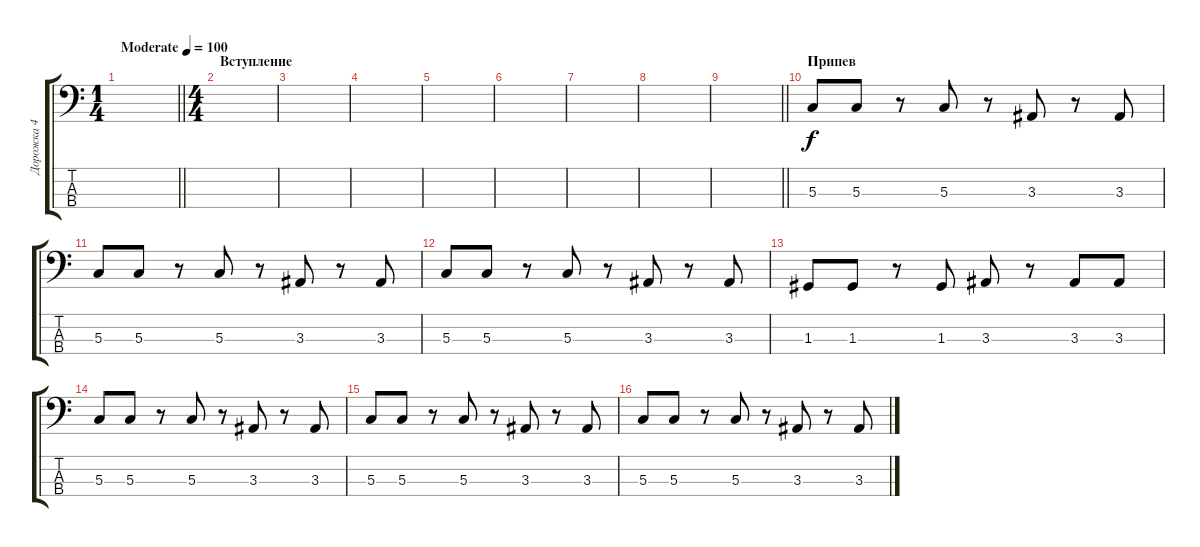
\track ("Дорожка 4" "Дорожка 4") {instrument electricbassfinger}
\staff {score tabs}
\tuning (F2 C2 G1 C1) {hide}
\ts (1 4)
\tempo (100 "Moderate")
\clef f4
\barLineRight lightlight
\ks c
|
\ts (4 4)
\section ("" "Вступление")
|
|
|
|
|
|
|
\barLineRight lightlight
|
\section ("" "Припев")
5.3.8 5.3.8 r.8 5.3.8 r.8 3.3.8 r.8 3.3.8 |
5.3.8 5.3.8 r.8 5.3.8 r.8 3.3.8 r.8 3.3.8 |
5.3.8 5.3.8 r.8 5.3.8 r.8 3.3.8 r.8 3.3.8 |
1.3.8 1.3.8 r.8 1.3.8 3.3.8 r.8 3.3.8 3.3.8 |
5.3.8 5.3.8 r.8 5.3.8 r.8 3.3.8 r.8 3.3.8 |
5.3.8 5.3.8 r.8 5.3.8 r.8 3.3.8 r.8 3.3.8 |
5.3.8 5.3.8 r.8 5.3.8 r.8 3.3.8 r.8 3.3.8
